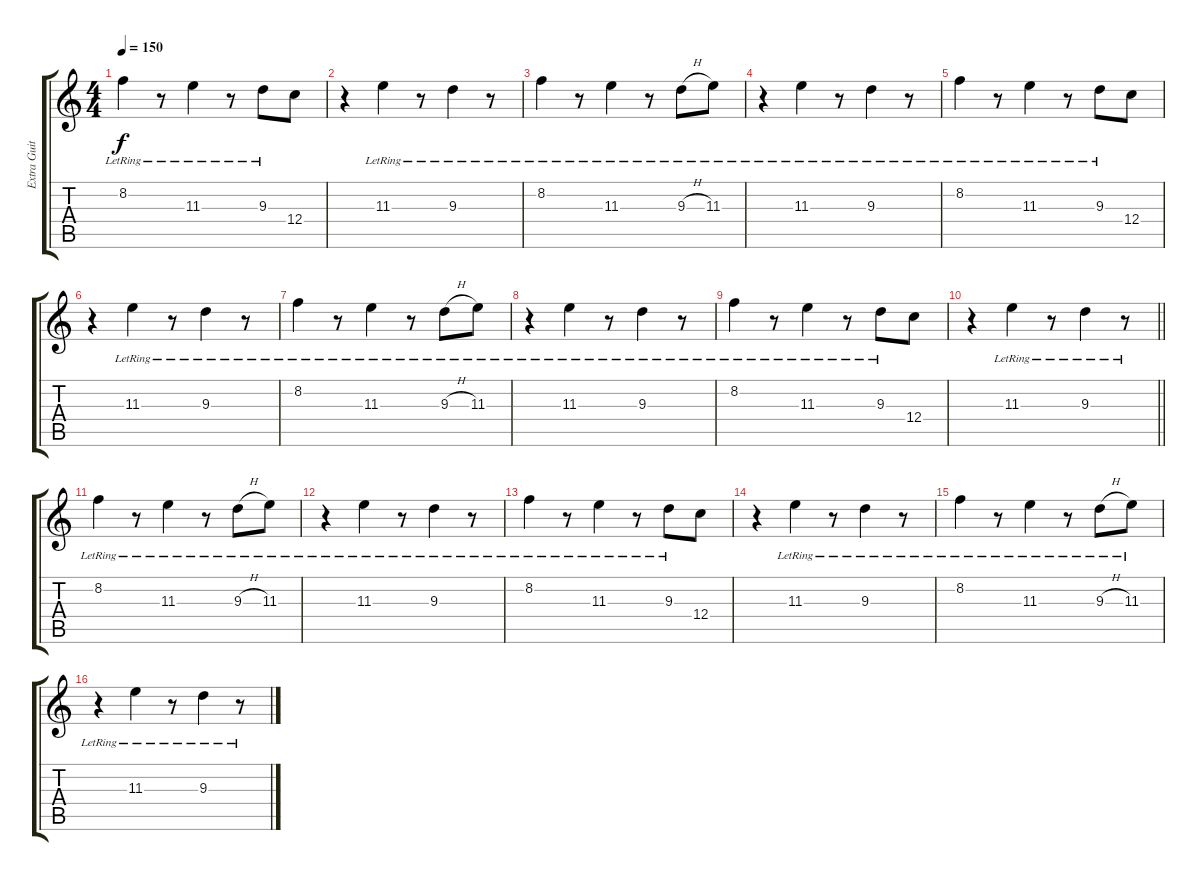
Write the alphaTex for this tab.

\track ("Extra Guitar 1" "Extra Guit") {instrument acousticguitarsteel}
\staff {score tabs}
\tuning (D4 A3 F3 C3 G2 C2) {hide}
\ts (4 4)
\tempo 150
\clef g2
\ks c
8.2{lr}.4{dy f} r.8 11.3{lr}.4 r.8 9.3{lr}.8 12.4.8 |
r.4 11.3{lr}.4 r.8 9.3{lr}.4 r.8 |
8.2{lr}.4 r.8 11.3{lr}.4 r.8 9.3{h lr}.8 11.3{lr}.8 |
r.4 11.3{lr}.4 r.8 9.3{lr}.4 r.8 |
8.2{lr}.4 r.8 11.3{lr}.4 r.8 9.3{lr}.8 12.4.8 |
r.4 11.3{lr}.4 r.8 9.3{lr}.4 r.8 |
8.2{lr}.4 r.8 11.3{lr}.4 r.8 9.3{h lr}.8 11.3{lr}.8 |
r.4 11.3{lr}.4 r.8 9.3{lr}.4 r.8 |
8.2{lr}.4 r.8 11.3{lr}.4 r.8 9.3{lr}.8 12.4.8 |
\barLineRight lightlight
r.4 11.3{lr}.4 r.8 9.3{lr}.4 r.8 |
8.2{lr}.4 r.8 11.3{lr}.4 r.8 9.3{h lr}.8 11.3{lr}.8 |
r.4 11.3{lr}.4 r.8 9.3{lr}.4 r.8 |
8.2{lr}.4 r.8 11.3{lr}.4 r.8 9.3{lr}.8 12.4.8 |
r.4 11.3{lr}.4 r.8 9.3{lr}.4 r.8 |
8.2{lr}.4 r.8 11.3{lr}.4 r.8 9.3{h lr}.8 11.3{lr}.8 |
r.4 11.3{lr}.4 r.8 9.3{lr}.4 r.8
